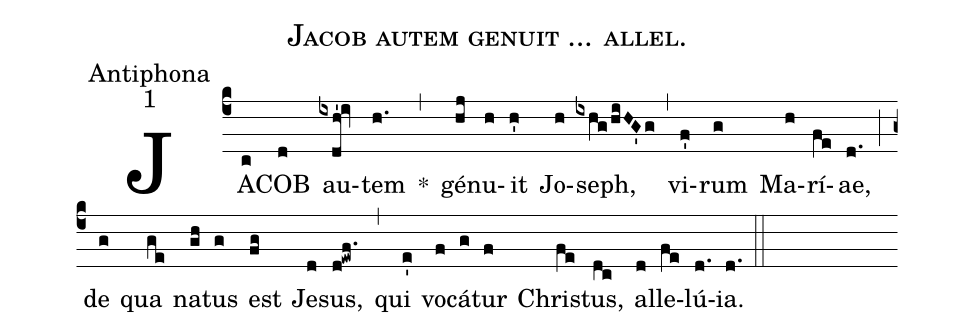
name:Jacob autem genuit ... allel.;
office-part:Antiphona;
mode:1;
%%
(c4) JA(c)COB(d) au(ixdh'!iv)tem(h.) *(,) gé(hj)nu(h)it(h') Jo(h)seph,(ixhg/hiHG'g) (,) vi(f')rum(g) Ma(h)rí(fe)ae,(d.) (;) de(g) qua(ge) na(gh)tus(g) est(fg) Je(d)sus,(d!ewf.) (,) qui(e') vo(f)cá(g)tur(f) Chri(fe)stus,(dc) al(d)le(fe)lú(d.)ia.(d.) (::)
